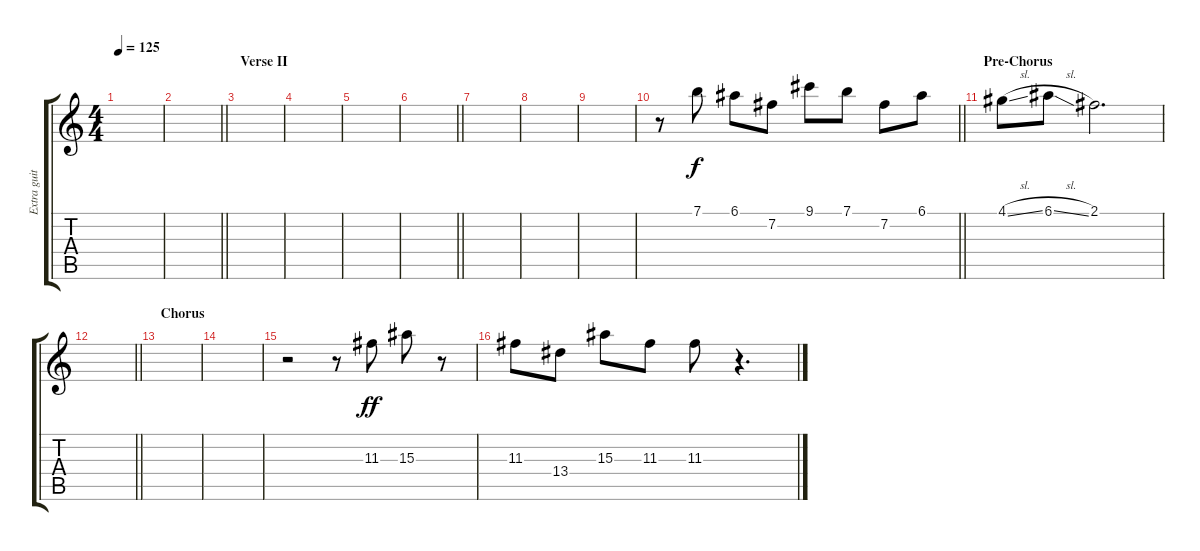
\track ("Extra guitar/backups" "Extra guit") {instrument distortionguitar}
\staff {score tabs}
\tuning (E4 B3 G3 D3 A2 E2) {hide}
\ts (4 4)
\tempo 125
\clef g2
\ks c
|
\barLineRight lightlight
|
\section ("" "Verse II")
|
|
|
\barLineRight lightlight
|
|
|
|
\barLineRight lightlight
r.8{volume 11 instrument distortionguitar} 7.1.8{dy f} 6.1.8 7.2.8 9.1.8 7.1.8 7.2.8 6.1.8 |
\section ("" "Pre-Chorus")
4.1{sl}.8 6.1{sl}.8 2.1.2{d} |
\barLineRight lightlight
|
\section ("" "Chorus")
|
|
r.2 r.8 11.3.8{dy ff volume 16 instrument baritonesax} 15.3.8 r.8 |
11.3.8 13.4.8 15.3.8 11.3.8 11.3.8 r.4{d}
